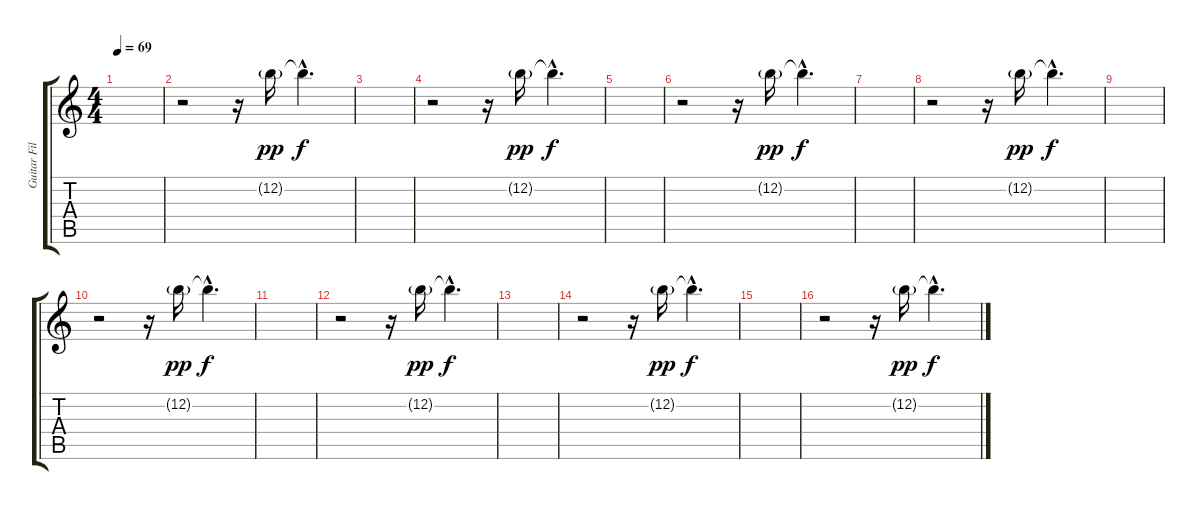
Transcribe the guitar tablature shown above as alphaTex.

\track ("Guitar Fills" "Guitar Fil") {instrument acousticguitarnylon}
\staff {score tabs}
\tuning (E4 B3 G3 D3 A2 E2) {hide}
\ts (4 4)
\tempo 69
\clef g2
\ks c
|
r.2 r.16 12.2{g}.16{dy pp} 12.2{hac t}.4{d dy f} |
|
r.2 r.16 12.2{g}.16{dy pp} 12.2{hac t}.4{d dy f} |
|
r.2 r.16 12.2{g}.16{dy pp} 12.2{hac t}.4{d dy f} |
|
r.2 r.16 12.2{g}.16{dy pp} 12.2{hac t}.4{d dy f} |
|
r.2 r.16 12.2{g}.16{dy pp} 12.2{hac t}.4{d dy f} |
|
r.2 r.16 12.2{g}.16{dy pp} 12.2{hac t}.4{d dy f} |
|
r.2 r.16 12.2{g}.16{dy pp} 12.2{hac t}.4{d dy f} |
|
r.2 r.16 12.2{g}.16{dy pp} 12.2{hac t}.4{d dy f}
